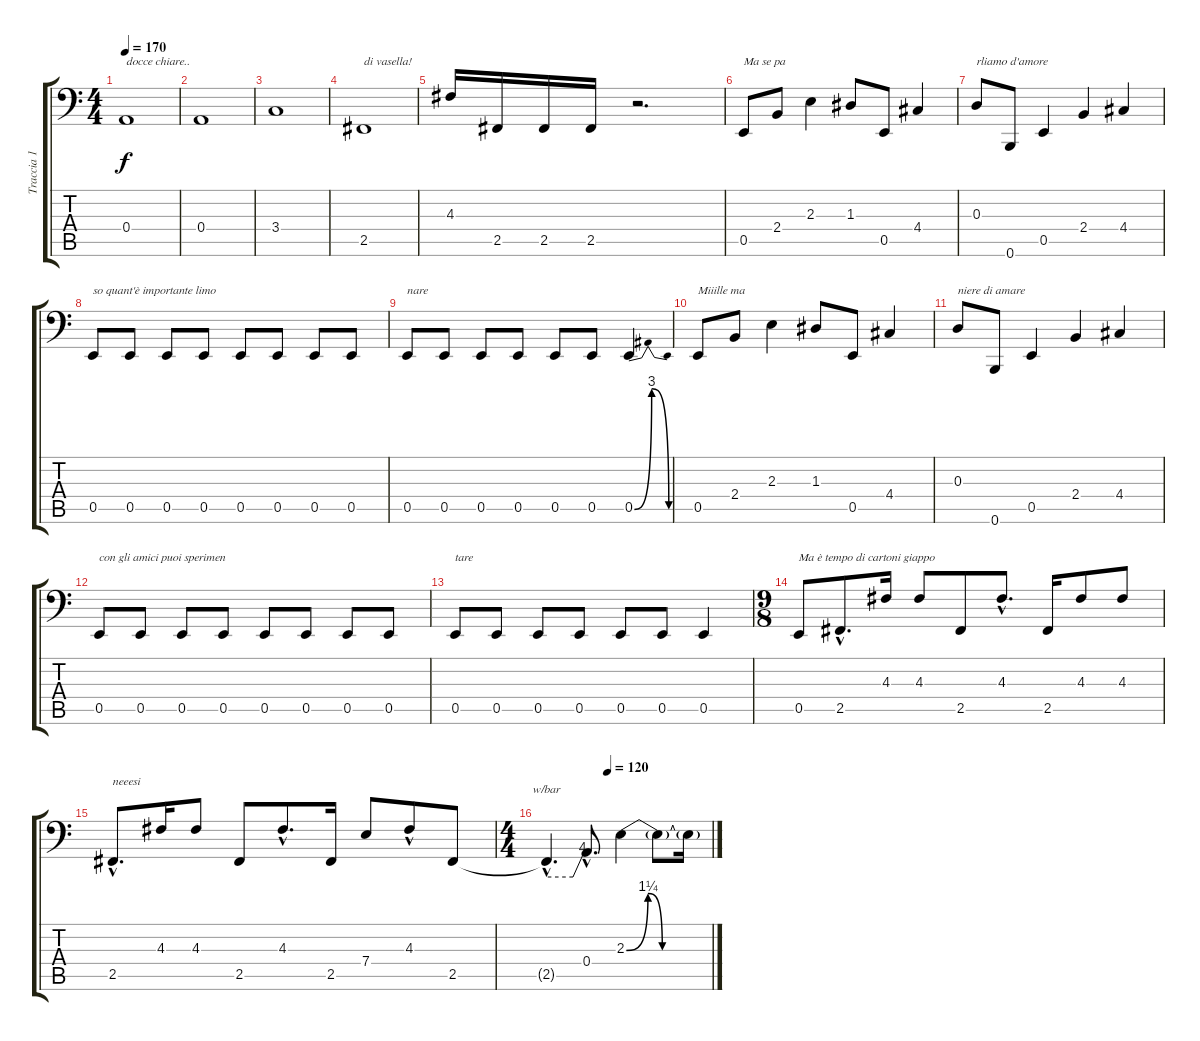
\track ("Traccia 1" "Traccia 1") {instrument electricbassfinger}
\staff {score tabs}
\tuning (C3 G2 D2 A1 E1 B0) {hide}
\ts (4 4)
\tempo 170
\clef f4
\ks c
0.4.1{txt "docce chiare.." dy f} |
0.4.1 |
3.4.1 |
2.5.1{txt "di vasella!"} |
4.3.16 2.5.16 2.5.16 2.5.16 r.2{d} |
0.5.8{txt "Ma se pa"} 2.4.8 2.3.4 1.3.8 0.5.8 4.4.4 |
0.3.8{txt "rliamo d'amore"} 0.6.8 0.5.4 2.4.4 4.4.4 |
0.5.8{txt "so quant'è importante limo "} 0.5.8 0.5.8 0.5.8 0.5.8 0.5.8 0.5.8 0.5.8 |
0.5.8{txt "nare"} 0.5.8 0.5.8 0.5.8 0.5.8 0.5.8 0.5{be (bendrelease 0 0 12 12 12 12 60 0)}.4 |
0.5.8{txt "Miiille ma"} 2.4.8 2.3.4 1.3.8 0.5.8 4.4.4 |
0.3.8{txt "niere di amare"} 0.6.8 0.5.4 2.4.4 4.4.4 |
0.5.8{txt "con gli amici puoi sperimen"} 0.5.8 0.5.8 0.5.8 0.5.8 0.5.8 0.5.8 0.5.8 |
0.5.8{txt "tare"} 0.5.8 0.5.8 0.5.8 0.5.8 0.5.8 0.5.4 |
\ts (9 8)
0.5.8{txt "Ma è tempo di cartoni giappo"} 2.5{hac}.8{d} 4.3.16 4.3.8 2.5.8 4.3{hac}.8{d} 2.5.16 4.3.8 4.3.8 |
2.5{hac}.8{d txt "neeesi"} 4.3.16 4.3.8 2.5.8 4.3{hac}.8{d} 2.5.16 7.4.8 4.3{hac}.8 2.5.8 |
\ts (4 4)
\tempo (120 0.375)
2.5{hac t}.4{d tbe (custom default 0 0 44 0 60 16)} 0.4{hac}.8{d} 2.3{be (custom 0 0 15 5 25 0 60 0)}.4 2.3{t}.8 2.3{t}.16
